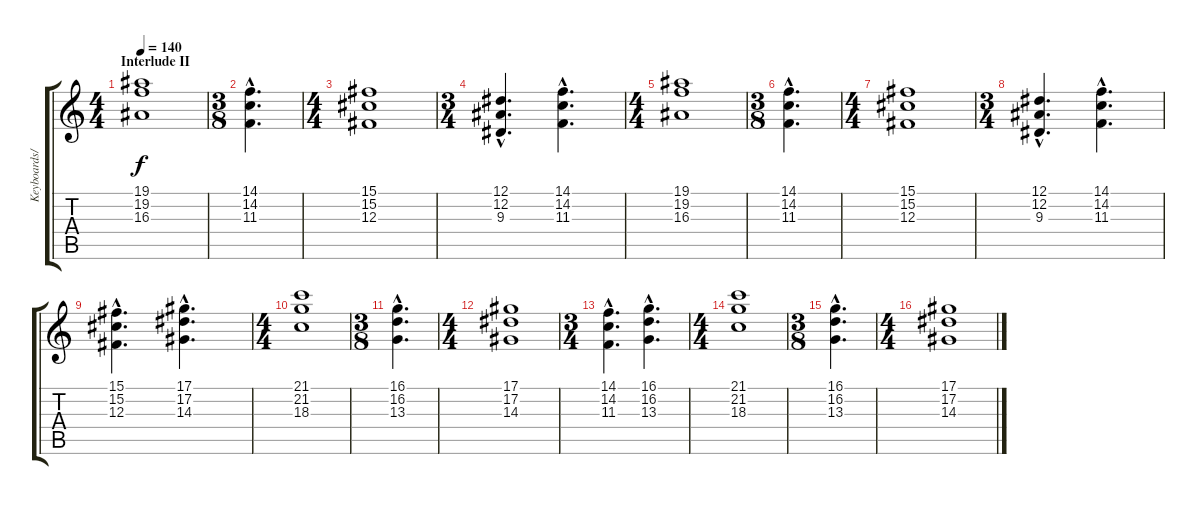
\track ("Keyboards/Piano" "Keyboards/") {instrument stringensemble1}
\staff {score tabs}
\tuning (Eb4 Bb3 Gb3 Db3 Ab2 Eb2) {hide}
\ts (4 4)
\section ("" "Interlude II")
\tempo 140
\clef g2
\ks c
(19.1 19.2 16.3).1{dy f instrument stringensemble1} |
\ts (3 8)
(14.1{hac} 14.2{hac} 11.3{hac}).4{d} |
\ts (4 4)
(15.1 15.2 12.3).1 |
\ts (3 4)
(12.1{hac} 12.2{hac} 9.3{hac}).4{d} (14.1{hac} 14.2{hac} 11.3{hac}).4{d} |
\ts (4 4)
(19.1 19.2 16.3).1 |
\ts (3 8)
(14.1{hac} 14.2{hac} 11.3{hac}).4{d} |
\ts (4 4)
(15.1 15.2 12.3).1 |
\ts (3 4)
(12.1{hac} 12.2{hac} 9.3{hac}).4{d} (14.1{hac} 14.2{hac} 11.3{hac}).4{d} |
(15.1{hac} 15.2{hac} 12.3{hac}).4{d} (17.1{hac} 17.2{hac} 14.3{hac}).4{d} |
\ts (4 4)
(21.1 21.2 18.3).1 |
\ts (3 8)
(16.1{hac} 16.2{hac} 13.3{hac}).4{d} |
\ts (4 4)
(17.1 17.2 14.3).1 |
\ts (3 4)
(14.1{hac} 14.2{hac} 11.3{hac}).4{d} (16.1{hac} 16.2{hac} 13.3{hac}).4{d} |
\ts (4 4)
(21.1 21.2 18.3).1 |
\ts (3 8)
(16.1{hac} 16.2{hac} 13.3{hac}).4{d} |
\ts (4 4)
(17.1 17.2 14.3).1
